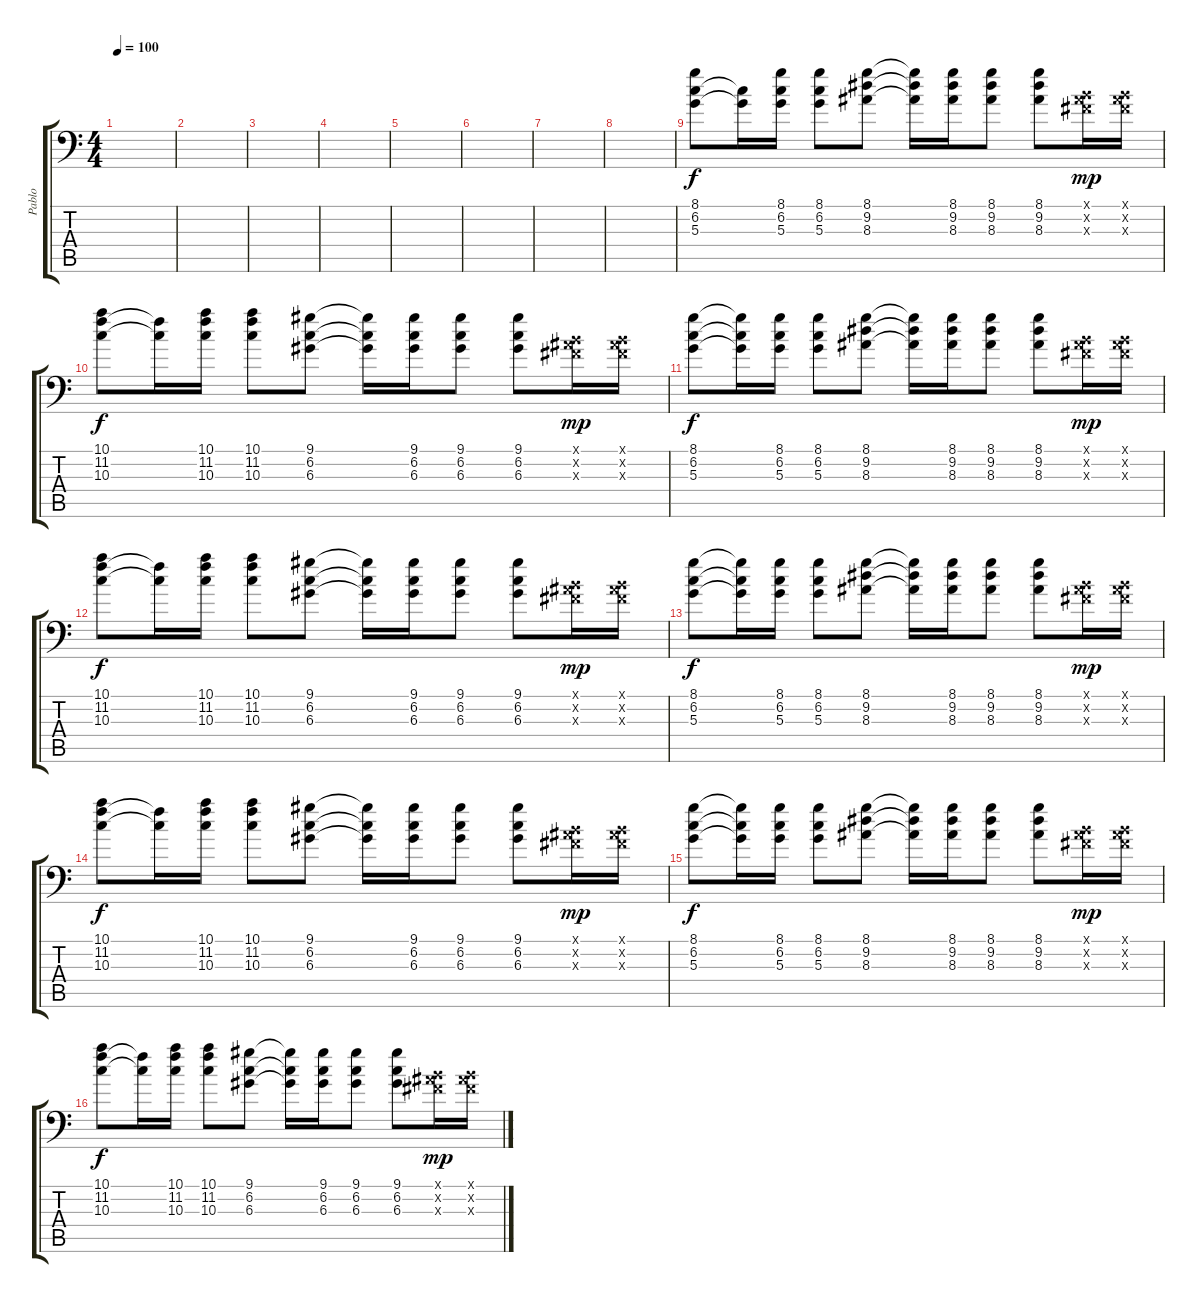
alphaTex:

\track ("Pablo" "Pablo") {instrument electricguitarclean}
\staff {score tabs}
\tuning (B3 Gb3 D3 A2 E2 A1) {hide}
\ts (4 4)
\tempo 100
\clef f4
\ks c
|
|
|
|
|
|
|
|
(8.1 6.2 5.3).8{volume 11 instrument acousticguitarsteel} (6.2{t} 5.3{t}).16 (8.1 6.2 5.3).16 (8.1 6.2 5.3).8 (8.1 9.2 8.3).8 (8.1{t} 9.2{t} 8.3{t}).16 (8.1 9.2 8.3).16 (8.1 9.2 8.3).8 (8.1 9.2 8.3).8 (0.1{x} 0.2{x} 8.3{x}).16{dy mp} (0.1{x} 0.2{x} 8.3{x}).16 |
(10.1 11.2 10.3).8{dy f} (11.2{t} 10.3{t}).16 (10.1 11.2 10.3).16 (10.1 11.2 10.3).8 (9.1 6.2 6.3).8 (9.1{t} 6.2{t} 6.3{t}).16 (9.1 6.2 6.3).16 (9.1 6.2 6.3).8 (9.1 6.2 6.3).8 (0.1{x} 0.2{x} 8.3{x}).16{dy mp} (0.1{x} 0.2{x} 8.3{x}).16 |
(8.1 6.2 5.3).8{dy f} (8.1{t} 6.2{t} 5.3{t}).16 (8.1 6.2 5.3).16 (8.1 6.2 5.3).8 (8.1 9.2 8.3).8 (8.1{t} 9.2{t} 8.3{t}).16 (8.1 9.2 8.3).16 (8.1 9.2 8.3).8 (8.1 9.2 8.3).8 (0.1{x} 0.2{x} 8.3{x}).16{dy mp} (0.1{x} 0.2{x} 8.3{x}).16 |
(10.1 11.2 10.3).8{dy f} (11.2{t} 10.3{t}).16 (10.1 11.2 10.3).16 (10.1 11.2 10.3).8 (9.1 6.2 6.3).8 (9.1{t} 6.2{t} 6.3{t}).16 (9.1 6.2 6.3).16 (9.1 6.2 6.3).8 (9.1 6.2 6.3).8 (0.1{x} 0.2{x} 8.3{x}).16{dy mp} (0.1{x} 0.2{x} 8.3{x}).16 |
(8.1 6.2 5.3).8{dy f volume 12 instrument acousticguitarsteel} (8.1{t} 6.2{t} 5.3{t}).16 (8.1 6.2 5.3).16 (8.1 6.2 5.3).8 (8.1 9.2 8.3).8 (8.1{t} 9.2{t} 8.3{t}).16 (8.1 9.2 8.3).16 (8.1 9.2 8.3).8 (8.1 9.2 8.3).8 (0.1{x} 0.2{x} 8.3{x}).16{dy mp} (0.1{x} 0.2{x} 8.3{x}).16 |
(10.1 11.2 10.3).8{dy f} (11.2{t} 10.3{t}).16 (10.1 11.2 10.3).16 (10.1 11.2 10.3).8 (9.1 6.2 6.3).8 (9.1{t} 6.2{t} 6.3{t}).16 (9.1 6.2 6.3).16 (9.1 6.2 6.3).8 (9.1 6.2 6.3).8 (0.1{x} 0.2{x} 8.3{x}).16{dy mp} (0.1{x} 0.2{x} 8.3{x}).16 |
(8.1 6.2 5.3).8{dy f} (8.1{t} 6.2{t} 5.3{t}).16 (8.1 6.2 5.3).16 (8.1 6.2 5.3).8 (8.1 9.2 8.3).8 (8.1{t} 9.2{t} 8.3{t}).16 (8.1 9.2 8.3).16 (8.1 9.2 8.3).8 (8.1 9.2 8.3).8 (0.1{x} 0.2{x} 8.3{x}).16{dy mp} (0.1{x} 0.2{x} 8.3{x}).16 |
(10.1 11.2 10.3).8{dy f} (11.2{t} 10.3{t}).16 (10.1 11.2 10.3).16 (10.1 11.2 10.3).8 (9.1 6.2 6.3).8 (9.1{t} 6.2{t} 6.3{t}).16 (9.1 6.2 6.3).16 (9.1 6.2 6.3).8 (9.1 6.2 6.3).8 (0.1{x} 0.2{x} 8.3{x}).16{dy mp} (0.1{x} 0.2{x} 8.3{x}).16
